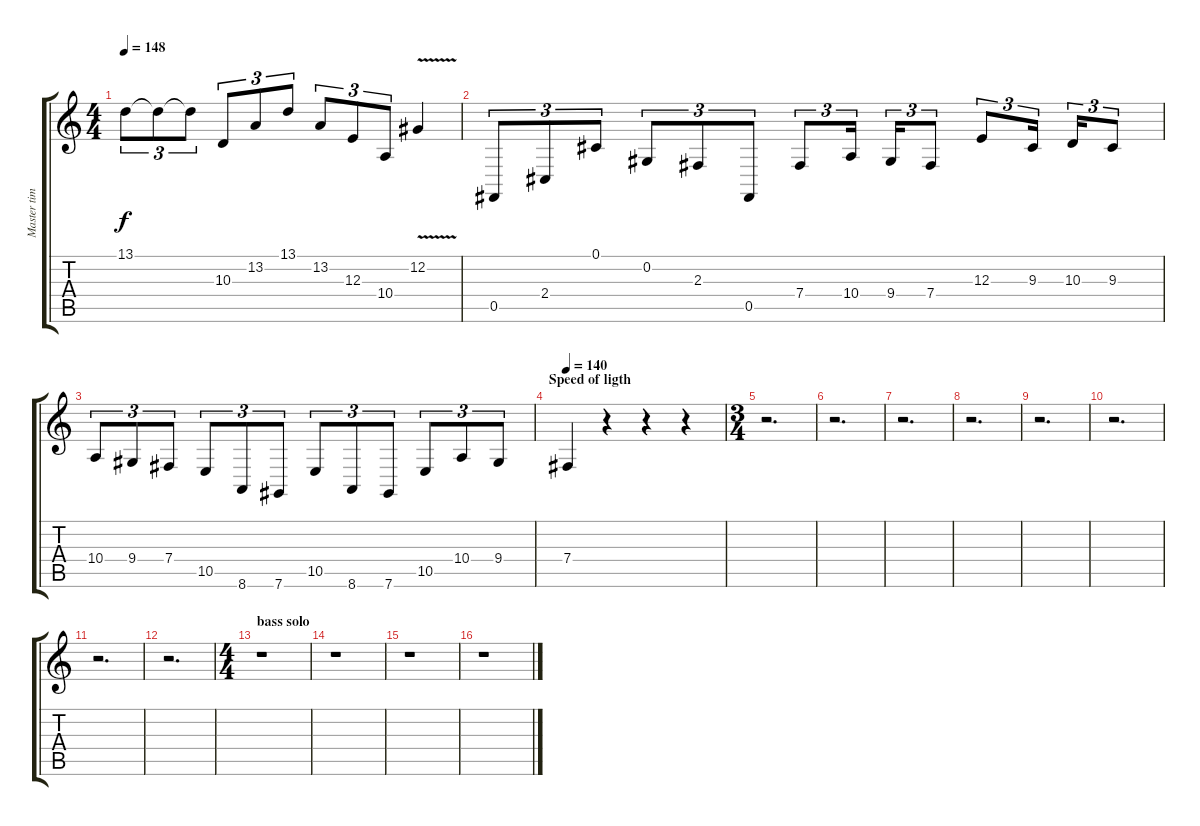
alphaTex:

\track ("Master time" "Master tim") {instrument pad1newage}
\staff {score tabs}
\tuning (Db4 Ab3 E3 B2 Gb2 Db2) {hide}
\ts (4 4)
\tempo 148
\clef g2
\ks c
13.1.8{tu (3 2) dy f} 13.1{t}.8{tu (3 2)} 13.1{t}.8{tu (3 2)} 10.3.8{tu (3 2)} 13.2.8{tu (3 2)} 13.1.8{tu (3 2)} 13.2.8{tu (3 2)} 12.3.8{tu (3 2)} 10.4.8{tu (3 2)} 12.2{v}.4 |
0.5.8{tu (3 2)} 2.4.8{tu (3 2)} 0.1.8{tu (3 2)} 0.2.8{tu (3 2)} 2.3.8{tu (3 2)} 0.5.8{tu (3 2)} 7.4.8{tu (3 2)} 10.4.16{tu (3 2)} 9.4.16{tu (3 2)} 7.4.8{tu (3 2)} 12.3.8{tu (3 2)} 9.3.16{tu (3 2)} 10.3.16{tu (3 2)} 9.3.8{tu (3 2)} |
10.4.8{tu (3 2)} 9.4.8{tu (3 2)} 7.4.8{tu (3 2)} 10.5.8{tu (3 2)} 8.6.8{tu (3 2)} 7.6.8{tu (3 2)} 10.5.8{tu (3 2)} 8.6.8{tu (3 2)} 7.6.8{tu (3 2)} 10.5.8{tu (3 2)} 10.4.8{tu (3 2)} 9.4.8{tu (3 2)} |
\section ("" "Speed of ligth")
\tempo 140
7.4.4 r.4 r.4 r.4 |
\ts (3 4)
r.2{d} |
r.2{d} |
r.2{d} |
r.2{d} |
r.2{d} |
r.2{d} |
r.2{d} |
r.2{d} |
\ts (4 4)
\section ("" "bass solo")
r.1 |
r.1 |
r.1 |
r.1
